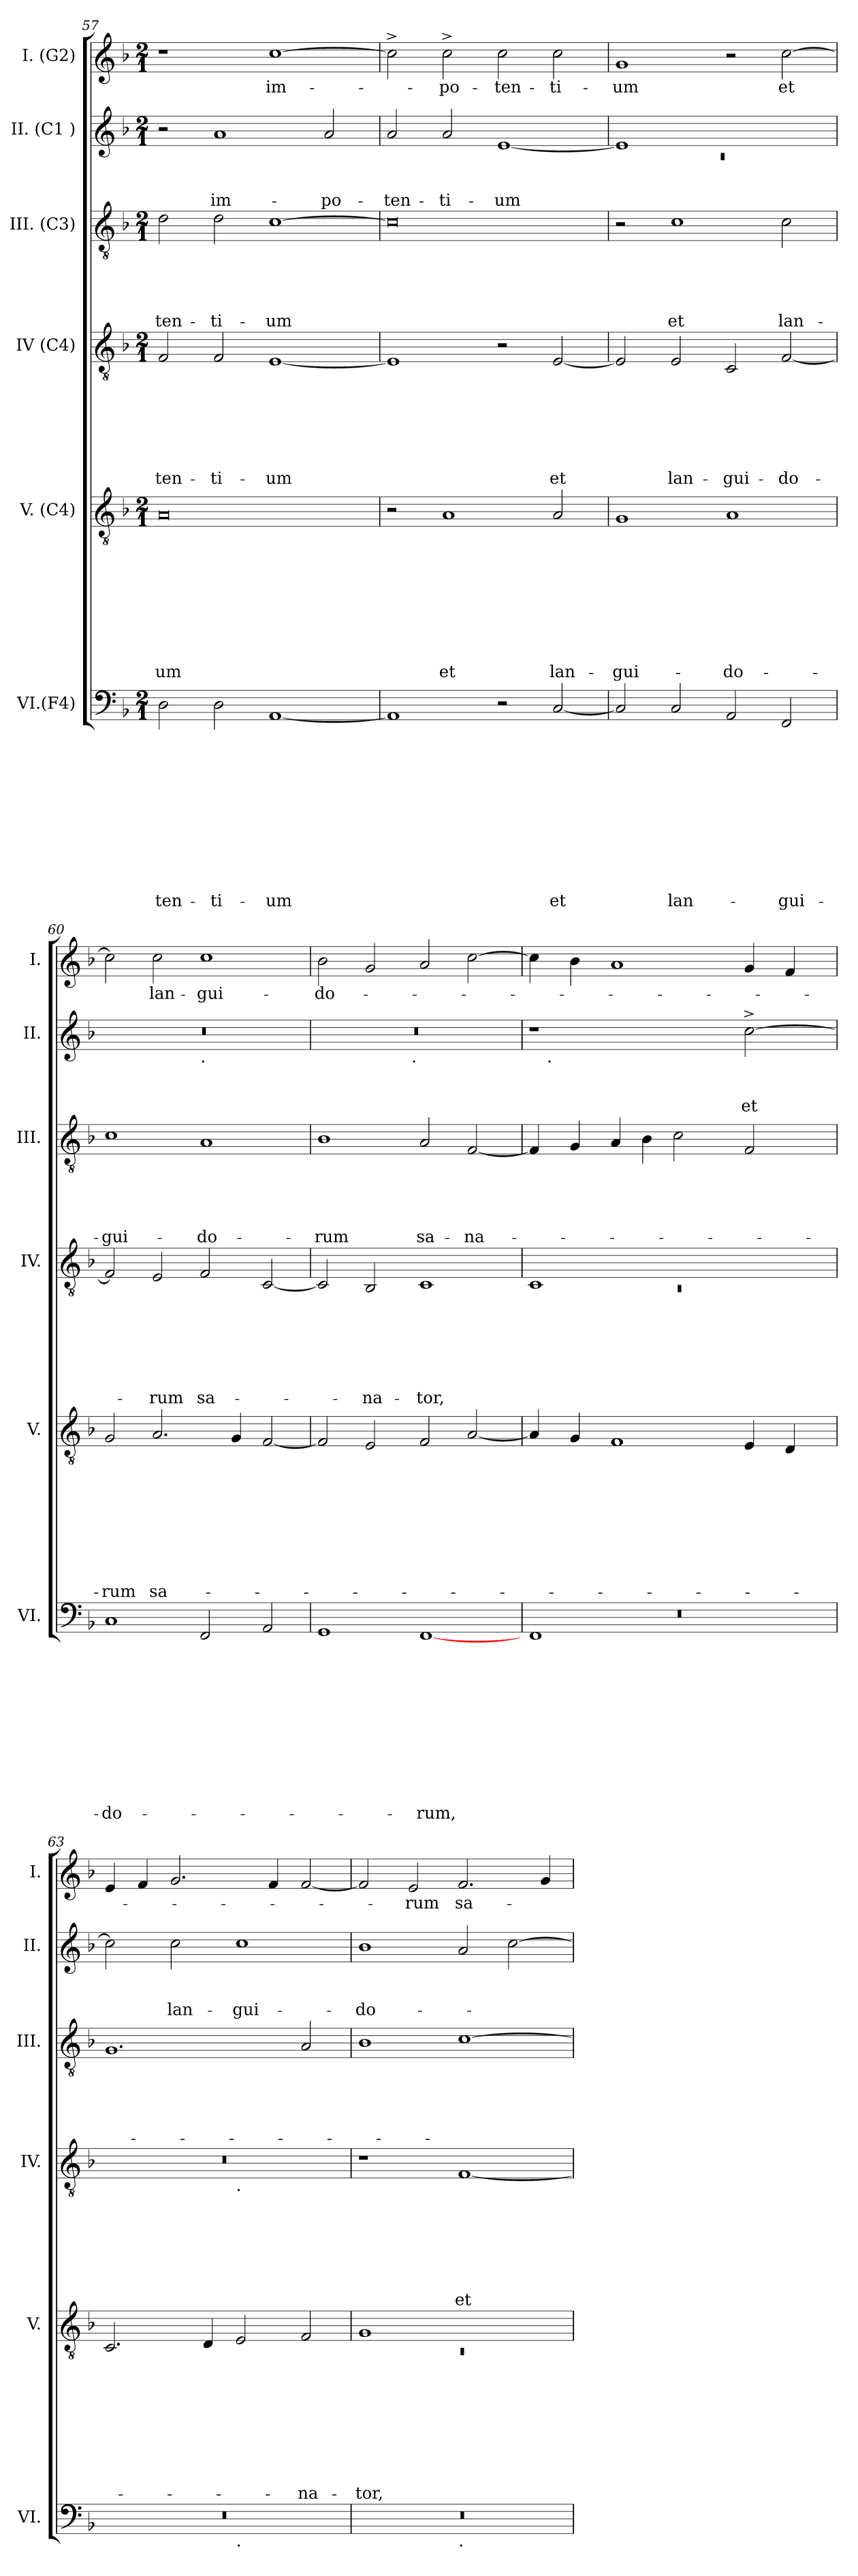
**kern	**text	**text	**text	**text	**text	**text	**text	**text	**text	**text	**text	**kern	**text	**text	**text	**text	**text	**text	**text	**text	**text	**kern	**text	**text	**text	**text	**text	**text	**text	**kern	**text	**text	**text	**text	**text	**kern	**text	**text	**text	**kern	**text
*part6	*part6	*part6	*part6	*part6	*part6	*part6	*part6	*part6	*part6	*part6	*part6	*part5	*part5	*part5	*part5	*part5	*part5	*part5	*part5	*part5	*part5	*part4	*part4	*part4	*part4	*part4	*part4	*part4	*part4	*part3	*part3	*part3	*part3	*part3	*part3	*part2	*part2	*part2	*part2	*part1	*part1
*staff6	*staff6	*staff6	*staff6	*staff6	*staff6	*staff6	*staff6	*staff6	*staff6	*staff6	*staff6	*staff5	*staff5	*staff5	*staff5	*staff5	*staff5	*staff5	*staff5	*staff5	*staff5	*staff4	*staff4	*staff4	*staff4	*staff4	*staff4	*staff4	*staff4	*staff3	*staff3	*staff3	*staff3	*staff3	*staff3	*staff2	*staff2	*staff2	*staff2	*staff1	*staff1
*I"VI.(F4)	*	*	*	*	*	*	*	*	*	*	*	*I"V. (C4)	*	*	*	*	*	*	*	*	*	*I"IV (C4)	*	*	*	*	*	*	*	*I"III. (C3)	*	*	*	*	*	*I"II. (C1 )	*	*	*	*I"I. (G2)	*
*I'VI.	*	*	*	*	*	*	*	*	*	*	*	*I'V.	*	*	*	*	*	*	*	*	*	*I'IV.	*	*	*	*	*	*	*	*I'III.	*	*	*	*	*	*I'II.	*	*	*	*I'I.	*
!!LO:LB:g=z
*clefF4	*	*	*	*	*	*	*	*	*	*	*	*clefGv2	*	*	*	*	*	*	*	*	*	*clefGv2	*	*	*	*	*	*	*	*clefGv2	*	*	*	*	*	*clefG2	*	*	*	*clefG2	*
*k[b-]	*	*	*	*	*	*	*	*	*	*	*	*k[b-]	*	*	*	*	*	*	*	*	*	*k[b-]	*	*	*	*	*	*	*	*k[b-]	*	*	*	*	*	*k[b-]	*	*	*	*k[b-]	*
*F:	*	*	*	*	*	*	*	*	*	*	*	*F:	*	*	*	*	*	*	*	*	*	*F:	*	*	*	*	*	*	*	*F:	*	*	*	*	*	*F:	*	*	*	*F:	*
*M2/1	*	*	*	*	*	*	*	*	*	*	*	*M2/1	*	*	*	*	*	*	*	*	*	*M2/1	*	*	*	*	*	*	*	*M2/1	*	*	*	*	*	*M2/1	*	*	*	*M2/1	*
=57	=57	=57	=57	=57	=57	=57	=57	=57	=57	=57	=57	=57	=57	=57	=57	=57	=57	=57	=57	=57	=57	=57	=57	=57	=57	=57	=57	=57	=57	=57	=57	=57	=57	=57	=57	=57	=57	=57	=57	=57	=57
!	!	!	!	!	!	!	!	!	!	!	!LO:LY:b	!	!	!	!	!	!	!	!	!	!LO:LY:b	!	!	!	!	!	!	!	!LO:LY:b	!	!	!	!	!	!LO:LY:b	!	!	!	!	!	!
2D\	.	.	.	.	.	.	.	.	.	.	-ten-	0A	.	.	.	.	.	.	.	.	-um	2F/	.	.	.	.	.	.	-ten-	2d\	.	.	.	.	-ten-	2r	.	.	.	1r	.
!	!	!	!	!	!	!	!	!	!	!	!LO:LY:b	!	!	!	!	!	!	!	!	!	!	!	!	!	!	!	!	!	!LO:LY:b	!	!	!	!	!	!LO:LY:b	!	!	!	!LO:LY:b	!	!
2D\	.	.	.	.	.	.	.	.	.	.	-ti-	.	.	.	.	.	.	.	.	.	.	2F/	.	.	.	.	.	.	-ti-	2d\	.	.	.	.	-ti-	1a	.	.	im-	.	.
!	!	!	!	!	!	!	!	!	!	!	!LO:LY:b	!	!	!	!	!	!	!	!	!	!	!	!	!	!	!	!	!	!LO:LY:b	!	!	!	!	!	!LO:LY:b	!	!	!	!	!	!LO:LY:b
[<1AA	.	.	.	.	.	.	.	.	.	.	-um	.	.	.	.	.	.	.	.	.	.	[<1E	.	.	.	.	.	.	-um	[>1c	.	.	.	.	-um	.	.	.	.	[>1cc	im-
!	!	!	!	!	!	!	!	!	!	!	!	!	!	!	!	!	!	!	!	!	!	!	!	!	!	!	!	!	!	!	!	!	!	!	!	!	!	!	!LO:LY:b	!	!
.	.	.	.	.	.	.	.	.	.	.	.	.	.	.	.	.	.	.	.	.	.	.	.	.	.	.	.	.	.	.	.	.	.	.	.	2a/	.	.	-po-	.	.
=58	=58	=58	=58	=58	=58	=58	=58	=58	=58	=58	=58	=58	=58	=58	=58	=58	=58	=58	=58	=58	=58	=58	=58	=58	=58	=58	=58	=58	=58	=58	=58	=58	=58	=58	=58	=58	=58	=58	=58	=58	=58
!	!	!	!	!	!	!	!	!	!	!	!	!	!	!	!	!	!	!	!	!	!	!	!	!	!	!	!	!	!	!	!	!	!	!	!	!	!	!	!LO:LY:b	!	!
1AA]	.	.	.	.	.	.	.	.	.	.	.	2r	.	.	.	.	.	.	.	.	.	1E]	.	.	.	.	.	.	.	0c]	.	.	.	.	.	2a/	.	.	-ten-	2cc^>\]	.
!	!	!	!	!	!	!	!	!	!	!	!	!	!	!	!	!	!	!	!	!	!LO:LY:b	!	!	!	!	!	!	!	!	!	!	!	!	!	!	!	!	!	!LO:LY:b	!	!LO:LY:b
.	.	.	.	.	.	.	.	.	.	.	.	1A	.	.	.	.	.	.	.	.	et	.	.	.	.	.	.	.	.	.	.	.	.	.	.	2a/	.	.	-ti-	2cc^>\	-po-
!	!	!	!	!	!	!	!	!	!	!	!	!	!	!	!	!	!	!	!	!	!	!	!	!	!	!	!	!	!	!	!	!	!	!	!	!	!	!	!LO:LY:b	!	!LO:LY:b
2r	.	.	.	.	.	.	.	.	.	.	.	.	.	.	.	.	.	.	.	.	.	2r	.	.	.	.	.	.	.	.	.	.	.	.	.	[<1e	.	.	-um	2cc\	-ten-
!	!	!	!	!	!	!	!	!	!	!	!LO:LY:b	!	!	!	!	!	!	!	!	!	!LO:LY:b	!	!	!	!	!	!	!	!LO:LY:b	!	!	!	!	!	!	!	!	!	!	!	!LO:LY:b
[<2C/	.	.	.	.	.	.	.	.	.	.	et	2A/	.	.	.	.	.	.	.	.	lan-	[<2E/	.	.	.	.	.	.	et	.	.	.	.	.	.	.	.	.	.	2cc\	-ti-
=59	=59	=59	=59	=59	=59	=59	=59	=59	=59	=59	=59	=59	=59	=59	=59	=59	=59	=59	=59	=59	=59	=59	=59	=59	=59	=59	=59	=59	=59	=59	=59	=59	=59	=59	=59	=59	=59	=59	=59	=59	=59
*	*	*	*	*	*	*	*	*	*	*	*	*	*	*	*	*	*	*	*	*	*	*	*	*	*	*	*	*	*	*	*	*	*	*	*	*^	*	*	*	*	*
!	!	!	!	!	!	!	!	!	!	!	!	!	!	!	!	!	!	!	!	!	!LO:LY:b	!	!	!	!	!	!	!	!	!	!	!	!	!	!	!	!LO:N:vis=1	!	!	!	!	!LO:LY:b
2C/]	.	.	.	.	.	.	.	.	.	.	.	1G	.	.	.	.	.	.	.	.	-gui-	2E/]	.	.	.	.	.	.	.	2r	.	.	.	.	.	1e]	0rc	.	.	.	1g	-um
!	!	!	!	!	!	!	!	!	!	!	!LO:LY:b	!	!	!	!	!	!	!	!	!	!	!	!	!	!	!	!	!	!LO:LY:b	!	!	!	!	!	!LO:LY:b	!	!	!	!	!	!	!
2C/	.	.	.	.	.	.	.	.	.	.	lan-	.	.	.	.	.	.	.	.	.	.	2E/	.	.	.	.	.	.	lan-	1c	.	.	.	.	et	.	.	.	.	.	.	.
!	!	!	!	!	!	!	!	!	!	!	!	!	!	!	!	!	!	!	!	!	!LO:LY:b	!	!	!	!	!	!	!	!LO:LY:b	!	!	!	!	!	!	!	!	!	!	!	!	!
2AA/	.	.	.	.	.	.	.	.	.	.	.	1A	.	.	.	.	.	.	.	.	-do-	2C/	.	.	.	.	.	.	-gui-	.	.	.	.	.	.	1ryy	.	.	.	.	2r	.
!	!	!	!	!	!	!	!	!	!	!	!LO:LY:b	!	!	!	!	!	!	!	!	!	!	!	!	!	!	!	!	!	!LO:LY:b	!	!	!	!	!	!LO:LY:b	!	!	!	!	!	!	!LO:LY:b
2FF/	.	.	.	.	.	.	.	.	.	.	-gui-	.	.	.	.	.	.	.	.	.	.	[<2F/	.	.	.	.	.	.	-do-	2c\	.	.	.	.	lan-	.	.	.	.	.	[>2cc\	et
=60	=60	=60	=60	=60	=60	=60	=60	=60	=60	=60	=60	=60	=60	=60	=60	=60	=60	=60	=60	=60	=60	=60	=60	=60	=60	=60	=60	=60	=60	=60	=60	=60	=60	=60	=60	=60	=60	=60	=60	=60	=60	=60
!	!	!	!	!	!	!	!	!	!	!	!LO:LY:b	!	!	!	!	!	!	!	!	!	!LO:LY:b	!	!	!	!	!	!	!	!	!	!	!	!	!	!LO:LY:b	!	!	!	!	!	!	!
1C	.	.	.	.	.	.	.	.	.	.	-do-	2G/	.	.	.	.	.	.	.	.	-rum	2F/]	.	.	.	.	.	.	.	1c	.	.	.	.	-gui-	0r	1ryy	.	.	.	2cc\]	.
!	!	!	!	!	!	!	!	!	!	!	!	!	!	!	!	!	!	!	!	!	!LO:LY:b	!	!	!	!	!	!	!	!LO:LY:b	!	!	!	!	!	!	!	!	!	!	!	!	!LO:LY:b
.	.	.	.	.	.	.	.	.	.	.	.	2.A/	.	.	.	.	.	.	.	.	sa-	2E/	.	.	.	.	.	.	-rum	.	.	.	.	.	.	.	.	.	.	.	2cc\	lan-
!	!	!	!	!	!	!	!	!	!	!	!	!	!	!	!	!	!	!	!	!	!	!	!	!	!	!	!	!	!	!	!	!	!	!	!	!	!LO:TX:b:t=.	!	!	!	!	!
!	!	!	!	!	!	!	!	!	!	!	!	!	!	!	!	!	!	!	!	!	!	!	!	!	!	!	!	!	!LO:LY:b	!	!	!	!	!	!LO:LY:b	!	!	!	!	!	!	!LO:LY:b
2FF/	.	.	.	.	.	.	.	.	.	.	.	.	.	.	.	.	.	.	.	.	.	2F/	.	.	.	.	.	.	sa-	1A	.	.	.	.	-do-	.	1ryy	.	.	.	1cc	-gui-
.	.	.	.	.	.	.	.	.	.	.	.	4G/	.	.	.	.	.	.	.	.	.	.	.	.	.	.	.	.	.	.	.	.	.	.	.	.	.	.	.	.	.	.
2AA/	.	.	.	.	.	.	.	.	.	.	.	[<2F/	.	.	.	.	.	.	.	.	.	[<2C/	.	.	.	.	.	.	.	.	.	.	.	.	.	.	.	.	.	.	.	.
=61	=61	=61	=61	=61	=61	=61	=61	=61	=61	=61	=61	=61	=61	=61	=61	=61	=61	=61	=61	=61	=61	=61	=61	=61	=61	=61	=61	=61	=61	=61	=61	=61	=61	=61	=61	=61	=61	=61	=61	=61	=61	=61
!	!	!	!	!	!	!	!	!	!	!	!	!	!	!	!	!	!	!	!	!	!	!	!	!	!	!	!	!	!	!	!	!	!	!	!LO:LY:b	!	!	!	!	!	!	!LO:LY:b
1GG	.	.	.	.	.	.	.	.	.	.	.	2F/]	.	.	.	.	.	.	.	.	.	2C/]	.	.	.	.	.	.	.	1B-	.	.	.	.	-rum	0r	2ryy	.	.	.	2b-\	-do-
!	!	!	!	!	!	!	!	!	!	!	!	!	!	!	!	!	!	!	!	!	!	!	!	!	!	!	!	!	!LO:LY:b	!	!	!	!	!	!	!	!	!	!	!	!	!
.	.	.	.	.	.	.	.	.	.	.	.	2E/	.	.	.	.	.	.	.	.	.	2BB-/	.	.	.	.	.	.	-na-	.	.	.	.	.	.	.	4...ryy	.	.	.	2g/	.
!	!	!	!	!	!	!	!	!	!	!	!	!	!	!	!	!	!	!	!	!	!	!	!	!	!	!	!	!	!	!	!	!	!	!	!	!	!LO:TX:b:t=.	!	!	!	!	!
.	.	.	.	.	.	.	.	.	.	.	.	.	.	.	.	.	.	.	.	.	.	.	.	.	.	.	.	.	.	.	.	.	.	.	.	.	1ryy	.	.	.	.	.
!	!	!	!	!	!	!	!	!	!	!	!LO:LY:b	!	!	!	!	!	!	!	!	!	!	!	!	!	!	!	!	!	!LO:LY:b	!	!	!	!	!	!LO:LY:b	!	!	!	!	!	!	!
[>1FF	.	.	.	.	.	.	.	.	.	.	-rum,	2F/	.	.	.	.	.	.	.	.	.	1C	.	.	.	.	.	.	-tor,	2A/	.	.	.	.	sa-	.	.	.	.	.	2a/	.
!	!	!	!	!	!	!	!	!	!	!	!	!	!	!	!	!	!	!	!	!	!	!	!	!	!	!	!	!	!	!	!	!	!	!	!LO:LY:b	!	!	!	!	!	!	!
.	.	.	.	.	.	.	.	.	.	.	.	[>2A/	.	.	.	.	.	.	.	.	.	.	.	.	.	.	.	.	.	[>2F/	.	.	.	.	-na-	.	.	.	.	.	[>2cc\	.
.	.	.	.	.	.	.	.	.	.	.	.	.	.	.	.	.	.	.	.	.	.	.	.	.	.	.	.	.	.	.	.	.	.	.	.	.	32ryy	.	.	.	.	.
!!LO:PB:g=z
=62	=62	=62	=62	=62	=62	=62	=62	=62	=62	=62	=62	=62	=62	=62	=62	=62	=62	=62	=62	=62	=62	=62	=62	=62	=62	=62	=62	=62	=62	=62	=62	=62	=62	=62	=62	=62	=62	=62	=62	=62	=62	=62
*^	*	*	*	*	*	*	*	*	*	*	*	*	*	*	*	*	*	*	*	*	*	*^	*	*	*	*	*	*	*	*	*	*	*	*	*	*	*	*	*	*	*	*
*	*^	*	*	*	*	*	*	*	*	*	*	*	*	*	*	*	*	*	*	*	*	*	*	*	*	*	*	*	*	*	*	*	*	*	*	*	*	*	*	*	*	*	*	*
!	!	!LO:N:vis=1	!	!	!	!	!	!	!	!	!	!	!	!	!	!	!	!	!	!	!	!	!	!	!LO:N:vis=1	!	!	!	!	!	!	!	!	!	!	!	!	!	!	!	!	!	!	!	!
4.ryy	1FF	0r	.	.	.	.	.	.	.	.	.	.	.	4A/]	.	.	.	.	.	.	.	.	.	1C	0rC	.	.	.	.	.	.	.	4F/]	.	.	.	.	.	1r	16.ryy	.	.	.	4cc\]	.
!	!	!	!	!	!	!	!	!	!	!	!	!	!	!	!	!	!	!	!	!	!	!	!	!	!	!	!	!	!	!	!	!	!	!	!	!	!	!	!	!LO:TX:b:t=.	!	!	!	!	!
.	.	.	.	.	.	.	.	.	.	.	.	.	.	.	.	.	.	.	.	.	.	.	.	.	.	.	.	.	.	.	.	.	.	.	.	.	.	.	.	1ryy	.	.	.	.	.
.	.	.	.	.	.	.	.	.	.	.	.	.	.	4G/	.	.	.	.	.	.	.	.	.	.	.	.	.	.	.	.	.	.	4G/	.	.	.	.	.	.	.	.	.	.	4b-\	.
1ryy	.	.	.	.	.	.	.	.	.	.	.	.	.	.	.	.	.	.	.	.	.	.	.	.	.	.	.	.	.	.	.	.	.	.	.	.	.	.	.	.	.	.	.	.	.
.	.	.	.	.	.	.	.	.	.	.	.	.	.	1F	.	.	.	.	.	.	.	.	.	.	.	.	.	.	.	.	.	.	4A/	.	.	.	.	.	.	.	.	.	.	1a	.
.	.	.	.	.	.	.	.	.	.	.	.	.	.	.	.	.	.	.	.	.	.	.	.	.	.	.	.	.	.	.	.	.	4B-\	.	.	.	.	.	.	.	.	.	.	.	.
.	1ryy	.	.	.	.	.	.	.	.	.	.	.	.	.	.	.	.	.	.	.	.	.	.	1ryy	.	.	.	.	.	.	.	.	2c\	.	.	.	.	.	2ryy	.	.	.	.	.	.
.	.	.	.	.	.	.	.	.	.	.	.	.	.	.	.	.	.	.	.	.	.	.	.	.	.	.	.	.	.	.	.	.	.	.	.	.	.	.	.	2ryy	.	.	.	.	.
2ryy	.	.	.	.	.	.	.	.	.	.	.	.	.	.	.	.	.	.	.	.	.	.	.	.	.	.	.	.	.	.	.	.	.	.	.	.	.	.	.	.	.	.	.	.	.
!	!	!	!	!	!	!	!	!	!	!	!	!	!	!	!	!	!	!	!	!	!	!	!	!	!	!	!	!	!	!	!	!	!	!	!	!	!	!	!	!	!	!	!LO:LY:b	!	!
.	.	.	.	.	.	.	.	.	.	.	.	.	.	4E/	.	.	.	.	.	.	.	.	.	.	.	.	.	.	.	.	.	.	2F/	.	.	.	.	.	[>2cc^>\	.	.	.	et	4g/	.
.	.	.	.	.	.	.	.	.	.	.	.	.	.	.	.	.	.	.	.	.	.	.	.	.	.	.	.	.	.	.	.	.	.	.	.	.	.	.	.	4ryy	.	.	.	.	.
.	.	.	.	.	.	.	.	.	.	.	.	.	.	4D/	.	.	.	.	.	.	.	.	.	.	.	.	.	.	.	.	.	.	.	.	.	.	.	.	.	.	.	.	.	4f/	.
.	.	.	.	.	.	.	.	.	.	.	.	.	.	.	.	.	.	.	.	.	.	.	.	.	.	.	.	.	.	.	.	.	.	.	.	.	.	.	.	8ryy	.	.	.	.	.
8ryy	.	.	.	.	.	.	.	.	.	.	.	.	.	.	.	.	.	.	.	.	.	.	.	.	.	.	.	.	.	.	.	.	.	.	.	.	.	.	.	.	.	.	.	.	.
.	.	.	.	.	.	.	.	.	.	.	.	.	.	.	.	.	.	.	.	.	.	.	.	.	.	.	.	.	.	.	.	.	.	.	.	.	.	.	.	32ryy	.	.	.	.	.
*	*v	*v	*	*	*	*	*	*	*	*	*	*	*	*	*	*	*	*	*	*	*	*	*	*	*	*	*	*	*	*	*	*	*	*	*	*	*	*	*v	*v	*	*	*	*	*
=63	=63	=63	=63	=63	=63	=63	=63	=63	=63	=63	=63	=63	=63	=63	=63	=63	=63	=63	=63	=63	=63	=63	=63	=63	=63	=63	=63	=63	=63	=63	=63	=63	=63	=63	=63	=63	=63	=63	=63	=63	=63	=63	=63
0r	1ryy	.	.	.	.	.	.	.	.	.	.	.	2.C/	.	.	.	.	.	.	.	.	.	0r	1ryy	.	.	.	.	.	.	.	1.G	.	.	.	.	.	2cc\]	.	.	.	4e/	.
.	.	.	.	.	.	.	.	.	.	.	.	.	.	.	.	.	.	.	.	.	.	.	.	.	.	.	.	.	.	.	.	.	.	.	.	.	.	.	.	.	.	4f/	.
!	!	!	!	!	!	!	!	!	!	!	!	!	!	!	!	!	!	!	!	!	!	!	!	!	!	!	!	!	!	!	!	!	!	!	!	!	!	!	!	!	!LO:LY:b	!	!
.	.	.	.	.	.	.	.	.	.	.	.	.	.	.	.	.	.	.	.	.	.	.	.	.	.	.	.	.	.	.	.	.	.	.	.	.	.	2cc\	.	.	lan-	2.g/	.
.	.	.	.	.	.	.	.	.	.	.	.	.	4D/	.	.	.	.	.	.	.	.	.	.	.	.	.	.	.	.	.	.	.	.	.	.	.	.	.	.	.	.	.	.
!	!	!	!	!	!	!	!	!	!	!	!	!	!	!	!	!	!	!	!	!	!	!	!	!LO:TX:b:t=.	!	!	!	!	!	!	!	!	!	!	!	!	!	!	!	!	!	!	!
!	!LO:TX:b:t=.	!	!	!	!	!	!	!	!	!	!	!	!	!	!	!	!	!	!	!	!	!	!	!	!	!	!	!	!	!	!	!	!	!	!	!	!	!	!	!	!	!	!
!	!	!	!	!	!	!	!	!	!	!	!	!	!	!	!	!	!	!	!	!	!	!	!	!	!	!	!	!	!	!	!	!	!	!	!	!	!	!	!	!	!LO:LY:b	!	!
.	1ryy	.	.	.	.	.	.	.	.	.	.	.	2E/	.	.	.	.	.	.	.	.	.	.	1ryy	.	.	.	.	.	.	.	.	.	.	.	.	.	1cc	.	.	-gui-	.	.
.	.	.	.	.	.	.	.	.	.	.	.	.	.	.	.	.	.	.	.	.	.	.	.	.	.	.	.	.	.	.	.	.	.	.	.	.	.	.	.	.	.	4f/	.
!	!	!	!	!	!	!	!	!	!	!	!	!	!	!	!	!	!	!	!	!	!	!LO:LY:b	!	!	!	!	!	!	!	!	!	!	!	!	!	!	!	!	!	!	!	!	!
.	.	.	.	.	.	.	.	.	.	.	.	.	2F/	.	.	.	.	.	.	.	.	-na-	.	.	.	.	.	.	.	.	.	2A/	.	.	.	.	.	.	.	.	.	[<2f/	.
=64	=64	=64	=64	=64	=64	=64	=64	=64	=64	=64	=64	=64	=64	=64	=64	=64	=64	=64	=64	=64	=64	=64	=64	=64	=64	=64	=64	=64	=64	=64	=64	=64	=64	=64	=64	=64	=64	=64	=64	=64	=64	=64	=64
*	*	*	*	*	*	*	*	*	*	*	*	*	*^	*	*	*	*	*	*	*	*	*	*	*	*	*	*	*	*	*	*	*	*	*	*	*	*	*	*	*	*	*	*
!	!	!	!	!	!	!	!	!	!	!	!	!	!	!LO:N:vis=1	!	!	!	!	!	!	!	!	!LO:LY:b	!	!	!	!	!	!	!	!	!	!	!	!	!	!	!	!	!	!	!LO:LY:b	!	!
*	*	*	*	*	*	*	*	*	*	*	*	*	*	*	*	*	*	*	*	*	*	*	*	*v	*v	*	*	*	*	*	*	*	*	*	*	*	*	*	*	*	*	*	*	*
0r	1ryy	.	.	.	.	.	.	.	.	.	.	.	1G	0rC	.	.	.	.	.	.	.	.	-tor,	1r	.	.	.	.	.	.	.	1B-	.	.	.	.	.	1b-	.	.	-do-	2f/]	.
!	!	!	!	!	!	!	!	!	!	!	!	!	!	!	!	!	!	!	!	!	!	!	!	!	!	!	!	!	!	!	!	!	!	!	!	!	!	!	!	!	!	!	!LO:LY:b
.	.	.	.	.	.	.	.	.	.	.	.	.	.	.	.	.	.	.	.	.	.	.	.	.	.	.	.	.	.	.	.	.	.	.	.	.	.	.	.	.	.	2e/	-rum
!	!LO:TX:b:t=.	!	!	!	!	!	!	!	!	!	!	!	!	!	!	!	!	!	!	!	!	!	!	!	!	!	!	!	!	!	!	!	!	!	!	!	!	!	!	!	!	!	!
!	!	!	!	!	!	!	!	!	!	!	!	!	!	!	!	!	!	!	!	!	!	!	!	!	!	!	!	!	!	!	!LO:LY:b	!	!	!	!	!	!	!	!	!	!	!	!LO:LY:b
.	1ryy	.	.	.	.	.	.	.	.	.	.	.	1ryy	.	.	.	.	.	.	.	.	.	.	[<1F	.	.	.	.	.	.	et	[>1c	.	.	.	.	.	2a/	.	.	.	2.f/	sa-
.	.	.	.	.	.	.	.	.	.	.	.	.	.	.	.	.	.	.	.	.	.	.	.	.	.	.	.	.	.	.	.	.	.	.	.	.	.	[>2cc\	.	.	.	.	.
.	.	.	.	.	.	.	.	.	.	.	.	.	.	.	.	.	.	.	.	.	.	.	.	.	.	.	.	.	.	.	.	.	.	.	.	.	.	.	.	.	.	4g/	.
*v	*v	*	*	*	*	*	*	*	*	*	*	*	*	*	*	*	*	*	*	*	*	*	*	*	*	*	*	*	*	*	*	*	*	*	*	*	*	*	*	*	*	*	*
*	*	*	*	*	*	*	*	*	*	*	*	*v	*v	*	*	*	*	*	*	*	*	*	*	*	*	*	*	*	*	*	*	*	*	*	*	*	*	*	*	*	*	*
=	=	=	=	=	=	=	=	=	=	=	=	=	=	=	=	=	=	=	=	=	=	=	=	=	=	=	=	=	=	=	=	=	=	=	=	=	=	=	=	=	=
*-	*-	*-	*-	*-	*-	*-	*-	*-	*-	*-	*-	*-	*-	*-	*-	*-	*-	*-	*-	*-	*-	*-	*-	*-	*-	*-	*-	*-	*-	*-	*-	*-	*-	*-	*-	*-	*-	*-	*-	*-	*-
